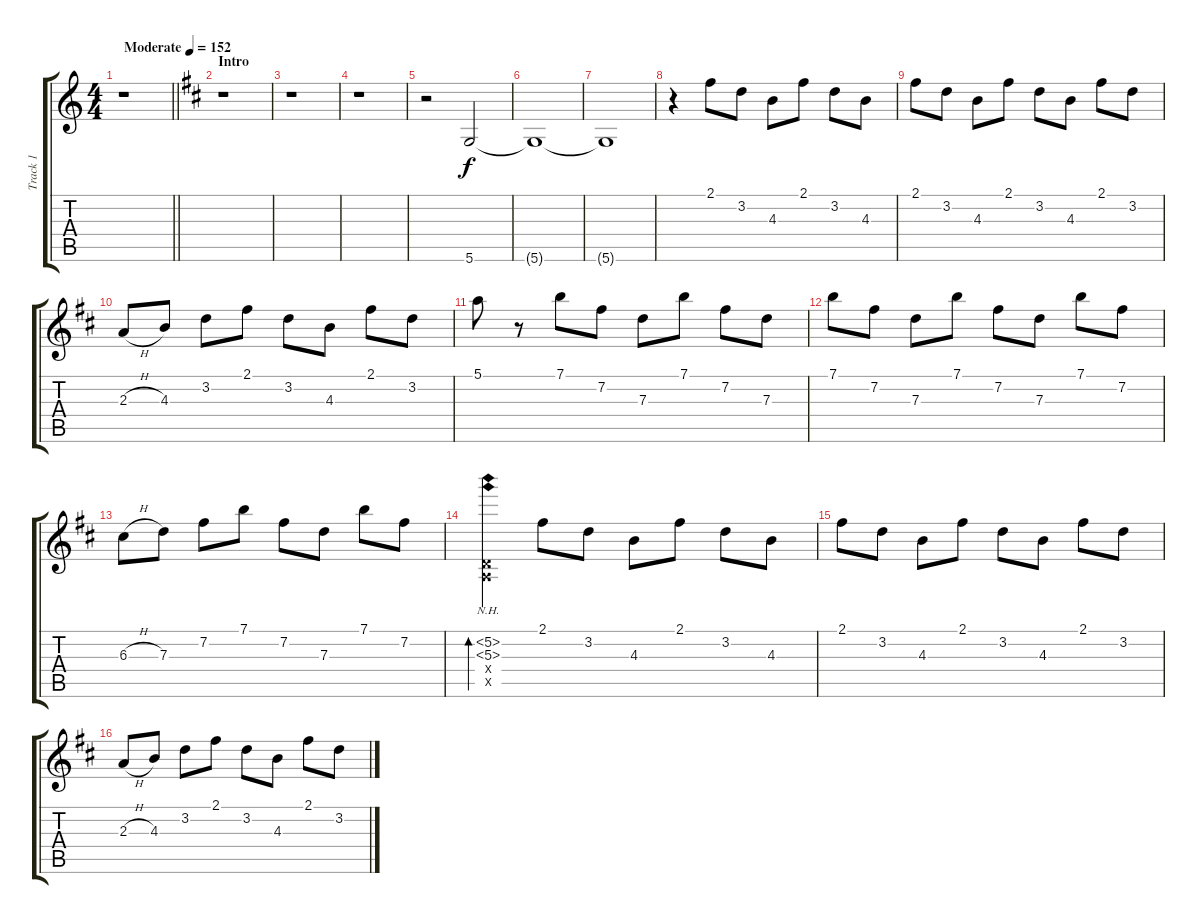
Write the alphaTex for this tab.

\track ("Track 1" "Track 1") {instrument electricguitarjazz}
\staff {score tabs}
\tuning (E4 B3 G3 D3 A2 D2) {hide}
\ts (4 4)
\tempo (152 "Moderate")
\clef g2
\barLineRight lightlight
\ks c
r.1{dy f instrument electricguitarjazz} |
\section ("" "Intro")
\ks d
r.1 |
r.1 |
r.1 |
r.2 5.6.2 |
5.6{t}.1 |
5.6{t}.1 |
r.4 2.1.8 3.2.8 4.3.8 2.1.8 3.2.8 4.3.8 |
2.1.8 3.2.8 4.3.8 2.1.8 3.2.8 4.3.8 2.1.8 3.2.8 |
2.3{h}.8 4.3.8 3.2.8 2.1.8 3.2.8 4.3.8 2.1.8 3.2.8 |
5.1.8 r.8 7.1.8 7.2.8 7.3.8 7.1.8 7.2.8 7.3.8 |
7.1.8 7.2.8 7.3.8 7.1.8 7.2.8 7.3.8 7.1.8 7.2.8 |
6.3{h}.8 7.3.8 7.2.8 7.1.8 7.2.8 7.3.8 7.1.8 7.2.8 |
(5.2{nh} 5.3{nh} 0.4{x} 0.5{x}).4{bd 60} 2.1.8 3.2.8 4.3.8 2.1.8 3.2.8 4.3.8 |
2.1.8 3.2.8 4.3.8 2.1.8 3.2.8 4.3.8 2.1.8 3.2.8 |
2.3{h}.8 4.3.8 3.2.8 2.1.8 3.2.8 4.3.8 2.1.8 3.2.8
